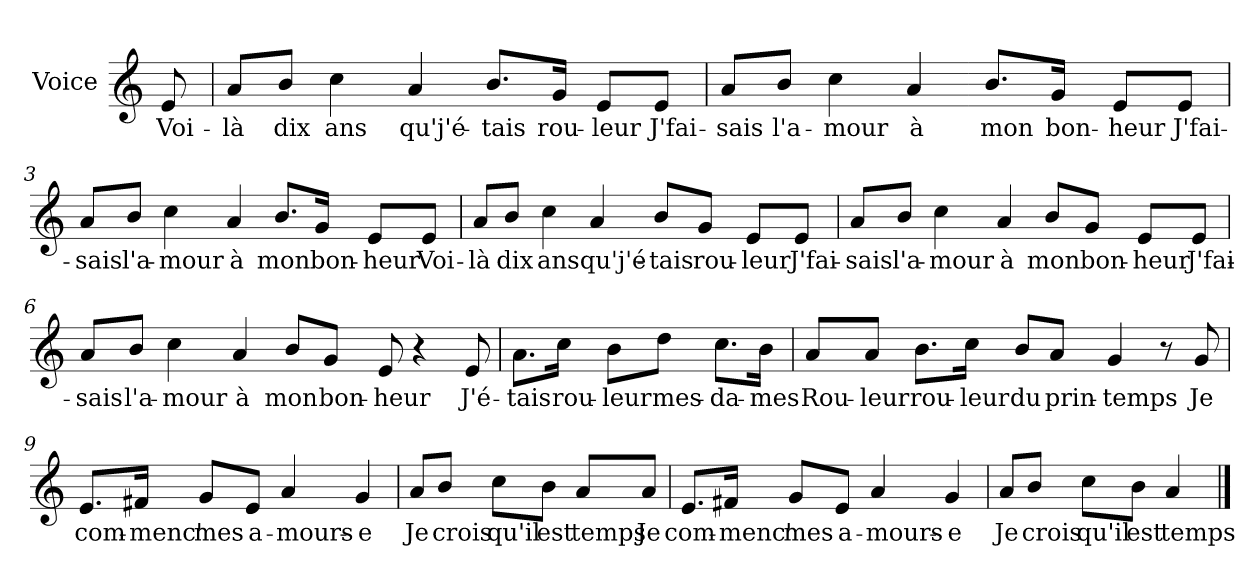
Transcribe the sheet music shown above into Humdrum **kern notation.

**kern	**text
*part1	*part1
*staff1	*staff1
*I"Voice	*
*I'V	*
*clefG2	*
*k[]	*
*C:	*
=	=
8e/	Voi-
=1	=1
8a/L	-là
8b/J	dix
4cc\	ans
4a/	qu'j'é-
8.b/L	-tais
16g/Jk	rou-
8e/L	-leur
8e/J	J'fai-
=2	=2
8a/L	-sais
8b/J	l'a-
4cc\	-mour
4a/	à
8.b/L	mon
16g/Jk	bon-
8e/L	-heur
8e/J	J'fai-
!!LO:LB:g=z
=3	=3
8a/L	-sais
8b/J	l'a-
4cc\	-mour
4a/	à
8.b/L	mon
16g/Jk	bon-
8e/L	-heur
8e/J	Voi-
=4	=4
8a/L	-là
8b/J	dix
4cc\	ans
4a/	qu'j'é-
8b/L	-tais
8g/J	rou-
8e/L	-leur
8e/J	J'fai-
!!LO:LB:g=z
=5	=5
8a/L	-sais
8b/J	l'a-
4cc\	-mour
4a/	à
8b/L	mon
8g/J	bon-
8e/L	-heur
8e/J	J'fai-
=6	=6
8a/L	-sais
8b/J	l'a-
4cc\	-mour
4a/	à
8b/L	mon
8g/J	bon-
8e/	-heur
4r	.
8e/	J'é-
!!LO:LB:g=z
=7	=7
8.a\L	-tais
16cc\Jk	rou-
8b\L	-leur
8dd\J	mes-
8.cc\L	-da-
16b\Jk	-mes
=8	=8
8a/L	Rou-
8a/J	-leur
8.b\L	rou-
16cc\Jk	-leur
8b/L	du
8a/J	prin-
4g/	-temps
8r	.
8g/	Je
!!LO:LB:g=z
=9	=9
8.e/L	com-
16f#X/Jk	-menc'
8g/L	mes
8e/J	a-
4a/	-mours-
4g/	-e
=10	=10
8a/L	Je
8b/J	crois
8cc\L	qu'il
8b\J	est
8a/L	temps
8a/J	Je
!!LO:LB:g=z
=11	=11
8.e/L	com-
16f#X/Jk	-menc'
8g/L	mes
8e/J	a-
4a/	-mours-
4g/	-e
=12	=12
8a/L	Je
8b/J	crois
8cc\L	qu'il
8b\J	est
4a/	temps
==	==
*-	*-
